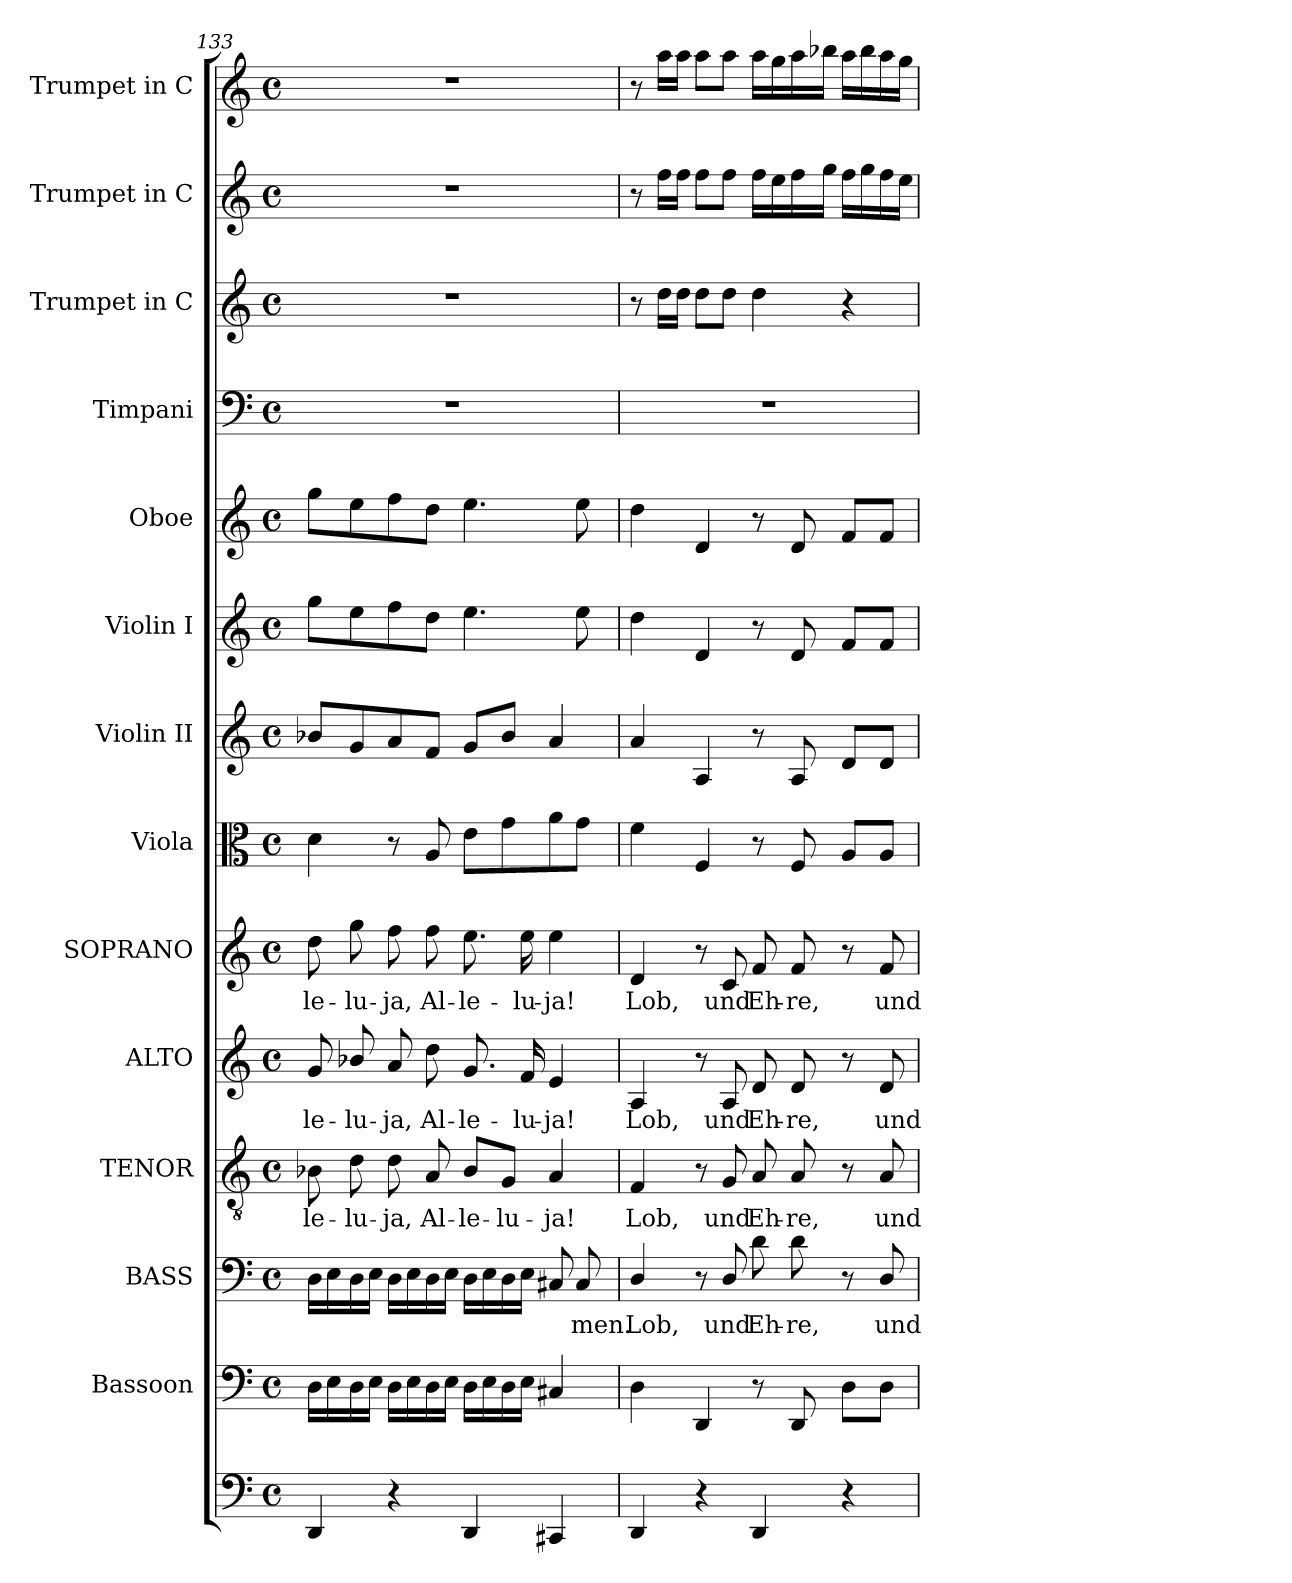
**kern	**kern	**kern	**text	**kern	**text	**kern	**text	**kern	**text	**kern	**kern	**kern	**kern	**kern	**kern	**kern	**kern
*part14	*part13	*part12	*part12	*part11	*part11	*part10	*part10	*part9	*part9	*part8	*part7	*part6	*part5	*part4	*part3	*part2	*part1
*staff14	*staff13	*staff12	*staff12	*staff11	*staff11	*staff10	*staff10	*staff9	*staff9	*staff8	*staff7	*staff6	*staff5	*staff4	*staff3	*staff2	*staff1
*	*I"Bassoon	*I"BASS	*	*I"TENOR	*	*I"ALTO	*	*I"SOPRANO	*	*I"Viola	*I"Violin II	*I"Violin I	*I"Oboe	*I"Timpani	*I"Trumpet in C	*I"Trumpet in C	*I"Trumpet in C
*	*	*	*	*	*	*I'Alto	*	*I'Soprano	*	*I'Viola	*I'Violin II	*I'Violin I	*I'Oboe	*I'Timp.	*	*	*
*clefF4	*clefF4	*clefF4	*	*clefGv2	*	*clefG2	*	*clefG2	*	*clefC3	*clefG2	*clefG2	*clefG2	*clefF4	*clefG2	*clefG2	*clefG2
*	*	*	*	*ITrd7c12	*	*	*	*	*	*	*	*	*	*	*	*	*
*k[]	*k[]	*k[]	*	*k[]	*	*k[]	*	*k[]	*	*k[]	*k[]	*k[]	*k[]	*k[]	*k[]	*k[]	*k[]
*C:	*C:	*C:	*	*C:	*	*C:	*	*C:	*	*C:	*C:	*C:	*C:	*C:	*C:	*C:	*C:
*M4/4	*M4/4	*M4/4	*	*M4/4	*	*M4/4	*	*M4/4	*	*M4/4	*M4/4	*M4/4	*M4/4	*M4/4	*M4/4	*M4/4	*M4/4
*met(c)	*met(c)	*met(c)	*	*met(c)	*	*met(c)	*	*met(c)	*	*met(c)	*met(c)	*met(c)	*met(c)	*met(c)	*met(c)	*met(c)	*met(c)
=133	=133	=133	=133	=133	=133	=133	=133	=133	=133	=133	=133	=133	=133	=133	=133	=133	=133
!	!	!	!	!	!LO:LY:b:color=#000000	!	!	!	!	!	!	!	!	!	!	!	!
!	!	!	!	!	!	!	!LO:LY:b:color=#000000	!	!	!	!	!	!	!	!	!	!
!	!	!	!	!	!	!	!	!	!LO:LY:b:color=#000000	!	!	!	!	!	!	!	!
4DDi/	16Di\LL	16Di\LL	.	8BB-Xi\	-le-	8gi/	-le-	8ddi\	-le-	4di\	8b-Xi/L	8ggi\L	8ggi\L	1r	1r	1r	1r
.	16Ei\	16Ei\	.	.	.	.	.	.	.	.	.	.	.	.	.	.	.
!	!	!	!	!	!LO:LY:b:color=#000000	!	!	!	!	!	!	!	!	!	!	!	!
!	!	!	!	!	!	!	!LO:LY:b:color=#000000	!	!	!	!	!	!	!	!	!	!
!	!	!	!	!	!	!	!	!	!LO:LY:b:color=#000000	!	!	!	!	!	!	!	!
.	16Di\	16Di\	.	8Di\	-lu-	8b-Xi/	-lu-	8ggi\	-lu-	.	8gi/	8eei\	8eei\	.	.	.	.
.	16Ei\JJ	16Ei\JJ	.	.	.	.	.	.	.	.	.	.	.	.	.	.	.
!	!	!	!	!	!LO:LY:b:color=#000000	!	!	!	!	!	!	!	!	!	!	!	!
!	!	!	!	!	!	!	!LO:LY:b:color=#000000	!	!	!	!	!	!	!	!	!	!
!	!	!	!	!	!	!	!	!	!LO:LY:b:color=#000000	!	!	!	!	!	!	!	!
4r	16Di\LL	16Di\LL	.	8Di\	-ja,	8ai/	-ja,	8ffi\	-ja,	8r	8ai/	8ffi\	8ffi\	.	.	.	.
.	16Ei\	16Ei\	.	.	.	.	.	.	.	.	.	.	.	.	.	.	.
!	!	!	!	!	!LO:LY:b:color=#000000	!	!	!	!	!	!	!	!	!	!	!	!
!	!	!	!	!	!	!	!LO:LY:b:color=#000000	!	!	!	!	!	!	!	!	!	!
!	!	!	!	!	!	!	!	!	!LO:LY:b:color=#000000	!	!	!	!	!	!	!	!
.	16Di\	16Di\	.	8AAi/	Al-	8ddi\	Al-	8ffi\	Al-	8Ai/	8fi/J	8ddi\J	8ddi\J	.	.	.	.
.	16Ei\JJ	16Ei\JJ	.	.	.	.	.	.	.	.	.	.	.	.	.	.	.
!	!	!	!	!	!LO:LY:b:color=#000000	!	!	!	!	!	!	!	!	!	!	!	!
!	!	!	!	!	!	!	!LO:LY:b:color=#000000	!	!	!	!	!	!	!	!	!	!
!	!	!	!	!	!	!	!	!	!LO:LY:b:color=#000000	!	!	!	!	!	!	!	!
4DDi/	16Di\LL	16Di\LL	.	8BB-i/L	-le-	8.gi/	-le-	8.eei\	-le-	8ei\L	8gi/L	4.eei\	4.eei\	.	.	.	.
.	16Ei\	16Ei\	.	.	.	.	.	.	.	.	.	.	.	.	.	.	.
!	!	!	!	!	!LO:LY:b:color=#000000	!	!	!	!	!	!	!	!	!	!	!	!
.	16Di\	16Di\	.	8GGi/J	-lu-	.	.	.	.	8gi\	8b-i/J	.	.	.	.	.	.
!	!	!	!	!	!	!	!LO:LY:b:color=#000000	!	!	!	!	!	!	!	!	!	!
!	!	!	!	!	!	!	!	!	!LO:LY:b:color=#000000	!	!	!	!	!	!	!	!
.	16Ei\JJ	16Ei\JJ	.	.	.	16fi/	-lu-	16eei\	-lu-	.	.	.	.	.	.	.	.
!	!	!	!	!	!LO:LY:b:color=#000000	!	!	!	!	!	!	!	!	!	!	!	!
!	!	!	!	!	!	!	!LO:LY:b:color=#000000	!	!	!	!	!	!	!	!	!	!
!	!	!	!	!	!	!	!	!	!LO:LY:b:color=#000000	!	!	!	!	!	!	!	!
4CC#Xi/	4C#Xi/	8C#Xi/	.	4AAi/	-ja!	4ei/	-ja!	4eei\	-ja!	8ai\	4ai/	.	.	.	.	.	.
!	!	!	!LO:LY:b:color=#000000	!	!	!	!	!	!	!	!	!	!	!	!	!	!
.	.	8C#i/	-men.	.	.	.	.	.	.	8gi\J	.	8eei\	8eei\	.	.	.	.
=134	=134	=134	=134	=134	=134	=134	=134	=134	=134	=134	=134	=134	=134	=134	=134	=134	=134
!	!	!	!LO:LY:b:color=#000000	!	!	!	!	!	!	!	!	!	!	!	!	!	!
!	!	!	!	!	!LO:LY:b:color=#000000	!	!	!	!	!	!	!	!	!	!	!	!
!	!	!	!	!	!	!	!LO:LY:b:color=#000000	!	!	!	!	!	!	!	!	!	!
!	!	!	!	!	!	!	!	!	!LO:LY:b:color=#000000	!	!	!	!	!	!	!	!
4DDi/	4Di\	4Di/	Lob,	4FFi/	Lob,	4Ai/	Lob,	4di/	Lob,	4fi\	4ai/	4ddi\	4ddi\	1r	8r	8r	8r
.	.	.	.	.	.	.	.	.	.	.	.	.	.	.	16ddi\LL	16ffi\LL	16aai\LL
.	.	.	.	.	.	.	.	.	.	.	.	.	.	.	16ddi\JJ	16ffi\JJ	16aai\JJ
4r	4DDi/	8r	.	8r	.	8r	.	8r	.	4Fi/	4Ai/	4di/	4di/	.	8ddi\L	8ffi\L	8aai\L
!	!	!	!LO:LY:b:color=#000000	!	!	!	!	!	!	!	!	!	!	!	!	!	!
!	!	!	!	!	!LO:LY:b:color=#000000	!	!	!	!	!	!	!	!	!	!	!	!
!	!	!	!	!	!	!	!LO:LY:b:color=#000000	!	!	!	!	!	!	!	!	!	!
!	!	!	!	!	!	!	!	!	!LO:LY:b:color=#000000	!	!	!	!	!	!	!	!
.	.	8Di/	und	8GGi/	und	8Ai/	und	8ci/	und	.	.	.	.	.	8ddi\J	8ffi\J	8aai\J
!	!	!	!LO:LY:b:color=#000000	!	!	!	!	!	!	!	!	!	!	!	!	!	!
!	!	!	!	!	!LO:LY:b:color=#000000	!	!	!	!	!	!	!	!	!	!	!	!
!	!	!	!	!	!	!	!LO:LY:b:color=#000000	!	!	!	!	!	!	!	!	!	!
!	!	!	!	!	!	!	!	!	!LO:LY:b:color=#000000	!	!	!	!	!	!	!	!
4DDi/	8r	8di\	Eh-	8AAi/	Eh-	8di/	Eh-	8fi/	Eh-	8r	8r	8r	8r	.	4ddi\	16ffi\LL	16aai\LL
.	.	.	.	.	.	.	.	.	.	.	.	.	.	.	.	16eei\	16ggi\
!	!	!	!LO:LY:b:color=#000000	!	!	!	!	!	!	!	!	!	!	!	!	!	!
!	!	!	!	!	!LO:LY:b:color=#000000	!	!	!	!	!	!	!	!	!	!	!	!
!	!	!	!	!	!	!	!LO:LY:b:color=#000000	!	!	!	!	!	!	!	!	!	!
!	!	!	!	!	!	!	!	!	!LO:LY:b:color=#000000	!	!	!	!	!	!	!	!
.	8DDi/	8di\	-re,	8AAi/	-re,	8di/	-re,	8fi/	-re,	8Fi/	8Ai/	8di/	8di/	.	.	16ffi\	16aai\
.	.	.	.	.	.	.	.	.	.	.	.	.	.	.	.	16ggi\JJ	16bb-Xi\JJ
4r	8Di\L	8r	.	8r	.	8r	.	8r	.	8Ai/L	8di/L	8fi/L	8fi/L	.	4r	16ffi\LL	16aai\LL
.	.	.	.	.	.	.	.	.	.	.	.	.	.	.	.	16ggi\	16bb-i\
!	!	!	!LO:LY:b:color=#000000	!	!	!	!	!	!	!	!	!	!	!	!	!	!
!	!	!	!	!	!LO:LY:b:color=#000000	!	!	!	!	!	!	!	!	!	!	!	!
!	!	!	!	!	!	!	!LO:LY:b:color=#000000	!	!	!	!	!	!	!	!	!	!
!	!	!	!	!	!	!	!	!	!LO:LY:b:color=#000000	!	!	!	!	!	!	!	!
.	8Di\J	8Di/	und	8AAi/	und	8di/	und	8fi/	und	8Ai/J	8di/J	8fi/J	8fi/J	.	.	16ffi\	16aai\
.	.	.	.	.	.	.	.	.	.	.	.	.	.	.	.	16eei\JJ	16ggi\JJ
=	=	=	=	=	=	=	=	=	=	=	=	=	=	=	=	=	=
*-	*-	*-	*-	*-	*-	*-	*-	*-	*-	*-	*-	*-	*-	*-	*-	*-	*-
